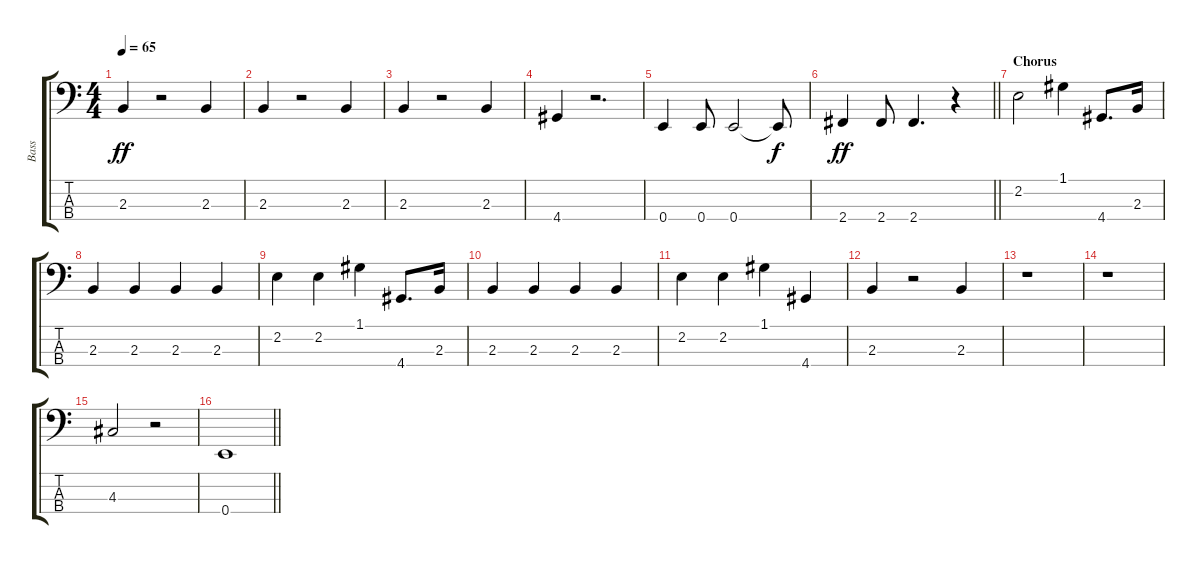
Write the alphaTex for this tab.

\track ("Bass" "Bass") {instrument electricbasspick}
\staff {score tabs}
\tuning (G2 D2 A1 E1) {hide}
\ts (4 4)
\tempo 65
\clef f4
\ks c
2.3.4{dy ff} r.2 2.3.4 |
2.3.4 r.2 2.3.4 |
2.3.4 r.2 2.3.4 |
4.4.4 r.2{d} |
0.4.4 0.4.8 0.4.2 0.4{t}.8{dy f} |
\barLineRight lightlight
2.4.4{dy ff} 2.4.8 2.4.4{d} r.4 |
\section ("" "Chorus")
2.2.2 1.1.4 4.4.8{d} 2.3.16 |
2.3.4 2.3.4 2.3.4 2.3.4 |
2.2.4 2.2.4 1.1.4 4.4.8{d} 2.3.16 |
2.3.4 2.3.4 2.3.4 2.3.4 |
2.2.4 2.2.4 1.1.4 4.4.4 |
2.3.4 r.2 2.3.4 |
r.1 |
r.1 |
4.3.2 r.2 |
\barLineRight lightlight
0.4.1
